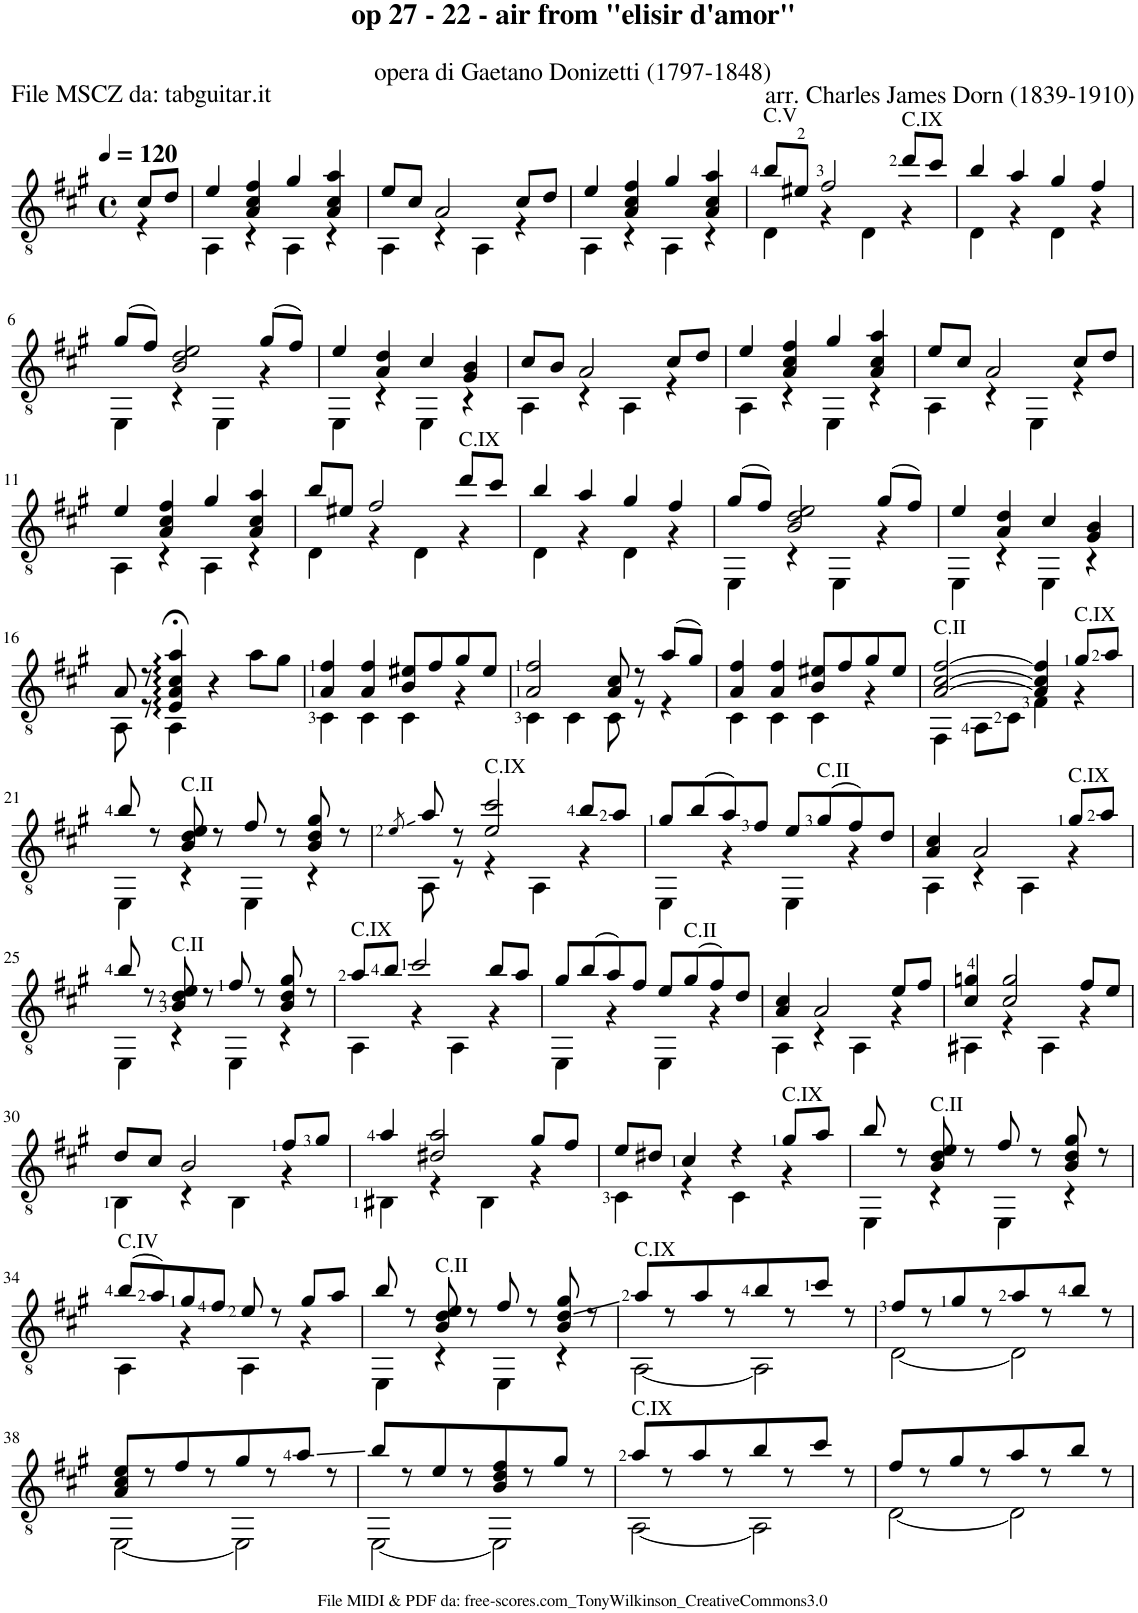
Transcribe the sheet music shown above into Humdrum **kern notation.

**kern
*part1
*staff1
*I"Guitar
*I'Guit.
*clefGv2
*k[f#c#g#]
*M4/4
*met(c)
*MM120
=
*^
8c#/L	4r
8d/J	.
=1	=1
4e/	4AA\
4A/ 4c#/ 4f#/	4r
4g#/	4AA\
4A/ 4c#/ 4a/	4r
=2	=2
8e/L	4AA\
8c#/J	.
2A/	4r
.	4AA\
8c#/L	4r
8d/J	.
=3	=3
4e/	4AA\
4A/ 4c#/ 4f#/	4r
4g#/	4AA\
4A/ 4c#/ 4a/	4r
=4	=4
!LO:TX:a:t=C.V	!
8b/L	4D\
8e#X/J	.
2f#/	4r
.	4D\
!LO:TX:a:t=C.IX	!
8dd/L	4r
8cc#/J	.
=5	=5
4b/	4D\
4a/	4r
4g#/	4D\
4f#/	4r
!!LO:LB:g=z	!!
=6	=6
(8g#/L	4EE\
8f#/J)	.
2B/ 2d/ 2e/	4r
.	4EE\
(8g#/L	4r
8f#/J)	.
=7	=7
4e/	4EE\
4A/ 4d/	4r
4c#/	4EE\
4G#/ 4B/	4r
=8	=8
8c#/L	4AA\
8B/J	.
2A/	4r
.	4AA\
8c#/L	4r
8d/J	.
=9	=9
4e/	4AA\
4A/ 4c#/ 4f#/	4r
4g#/	4EE\
4A/ 4c#/ 4a/	4r
=10	=10
8e/L	4AA\
8c#/J	.
2A/	4r
.	4EE\
8c#/L	4r
8d/J	.
!!LO:LB:g=z	!!
=11	=11
4e/	4AA\
4A/ 4c#/ 4f#/	4r
4g#/	4AA\
4A/ 4c#/ 4a/	4r
=12	=12
8b/L	4D\
8e#X/J	.
2f#/	4r
.	4D\
!LO:TX:a:t=C.IX	!
8dd/L	4r
8cc#/J	.
=13	=13
4b/	4D\
4a/	4r
4g#/	4D\
4f#/	4r
=14	=14
(8g#/L	4EE\
8f#/J)	.
2B/ 2d/ 2e/	4r
.	4EE\
(8g#/L	4r
8f#/J)	.
=15	=15
4e/	4EE\
4A/ 4d/	4r
4c#/	4EE\
4G#/ 4B/	4r
!!LO:LB:g=z	!!
=16	=16
8A/	8AA\
8r	8r
4E/;< 4A/;< 4c#/;< 4a/;<	4AA\
4r	2ryy
8a\L	.
8g#\J	.
=17	=17
4A/ 4f#/	4C#\
4A/ 4f#/	4C#\
8B/ 8e#X/L	4C#\
8f#/	.
8g#/	4r
8e#/J	.
=18	=18
2A/ 2f#/	4C#\
.	4C#\
8A/ 8c#/	8C#\
8r	8r
(8a/L	4r
8g#/J)	.
=19	=19
4A/ 4f#/	4C#\
4A/ 4f#/	4C#\
8B/ 8e#X/L	4C#\
8f#/	.
8g#/	4r
8e#/J	.
=20	=20
!LO:TX:a:t=C.II	!
[2A/ [2c#/ [2f#/	4FF#\
.	8AA\L
.	8C#\J
4A/] 4c#/] 4f#/]	4F#\
!LO:TX:a:t=C.IX	!
8g#/L	4r
8a/J	.
!!LO:LB:g=z	!!
=21	=21
8b/	4EE\
8r	.
!LO:TX:a:t=C.II	!
8B/ 8d/ 8e/	4r
8r	.
8f#/	4EE\
8r	.
8B/ 8d/ 8g#/	4r
8r	.
=22	=22
8qe/	.
8a/	8AA\
8r	8r
!LO:TX:a:t=C.IX	!
2e/ 2cc#/	4r
.	4AA\
8b/L	4r
8a/J	.
=23	=23
8g#/L	4EE\
(8b/	.
8a/)	4r
8f#/J	.
8e/L	4EE\
!LO:TX:a:t=C.II	!
(8g#/	.
8f#/)	4r
8d/J	.
=24	=24
4A/ 4c#/	4AA\
2A/	4r
.	4AA\
!LO:TX:a:t=C.IX	!
8g#/L	4r
8a/J	.
!!LO:LB:g=z	!!
=25	=25
8b/	4EE\
8r	.
!LO:TX:a:t=C.II	!
8B/ 8d/ 8e/	4r
8r	.
8f#/	4EE\
8r	.
8B/ 8d/ 8g#/	4r
8r	.
=26	=26
!LO:TX:a:t=C.IX	!
8a/L	4AA\
8b/J	.
2cc#/	4r
.	4AA\
8b/L	4r
8a/J	.
=27	=27
8g#/L	4EE\
(8b/	.
8a/)	4r
8f#/J	.
8e/L	4EE\
!LO:TX:a:t=C.II	!
(8g#/	.
8f#/)	4r
8d/J	.
=28	=28
4A/ 4c#/	4AA\
2A/	4r
.	4AA\
8e/L	4r
8f#/J	.
=29	=29
4c#/ 4gn/	4AA#X\
2c#/ 2g/	4r
.	4AA#\
8f#/L	4r
8e/J	.
!!LO:LB:g=z	!!
=30	=30
8d/L	4BB\
8c#/J	.
2B/	4r
.	4BB\
8f#/L	4r
8g#/J	.
=31	=31
4a/	4BB#X\
2d#X/ 2a/	4r
.	4BB#\
8g#/L	4r
8f#/J	.
=32	=32
8e/L	4C#\
8d#X/J	.
4c#/	4r
4r	4C#\
!LO:TX:a:t=C.IX	!
8g#/L	4r
8a/J	.
=33	=33
8b/	4EE\
8r	.
!LO:TX:a:t=C.II	!
8B/ 8d/ 8e/	4r
8r	.
8f#/	4EE\
8r	.
8B/ 8d/ 8g#/	4r
8r	.
!!LO:LB:g=z	!!
=34	=34
!LO:TX:a:t=C.IV	!
(8b/L	4AA\
8a/)	.
8g#/	4r
8f#/J	.
8e/	4AA\
8r	.
8g#/L	4r
8a/J	.
=35	=35
8b/	4EE\
8r	.
!LO:TX:a:t=C.II	!
8B/ 8d/ 8e/	4r
8r	.
8f#/	4EE\
8r	.
8B/ 8d/ 8g#/	4r
8r	.
=36	=36
!LO:TX:a:t=C.IX	!
8a/L	[2AA\
8r	.
8a/	.
8r	.
8b/	2AA\]
8r	.
8cc#/J	.
8r	.
=37	=37
8f#/L	[2D\
8r	.
8g#/	.
8r	.
8a/	2D\]
8r	.
8b/J	.
8r	.
!!LO:LB:g=z	!!
=38	=38
8A/ 8c#/ 8e/L	[2EE\
8r	.
8f#/	.
8r	.
8g#/	2EE\]
8r	.
8a/J	.
8r	.
=39	=39
8b/L	[2EE\
8r	.
8e/	.
8r	.
8B/ 8d/ 8f#/	2EE\]
8r	.
8g#/J	.
8r	.
=40	=40
!LO:TX:a:t=C.IX	!
8a/L	[2AA\
8r	.
8a/	.
8r	.
8b/	2AA\]
8r	.
8cc#/J	.
8r	.
=41	=41
8f#/L	[2D\
8r	.
8g#/	.
8r	.
8a/	2D\]
8r	.
8b/J	.
8r	.
*v	*v
=
*-
